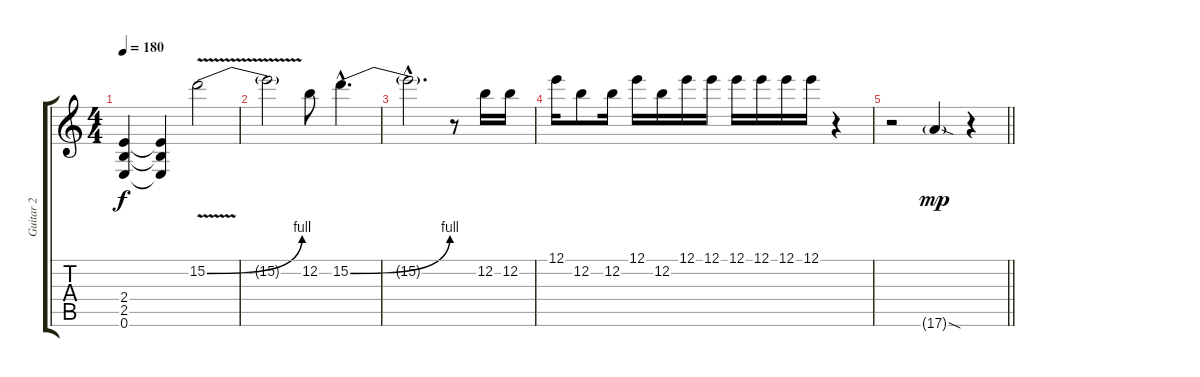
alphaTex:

\track ("Guitar 2" "Guitar 2") {instrument overdrivenguitar}
\staff {score tabs}
\tuning (E4 B3 G3 D3 A2 E2) {hide}
\ts (4 4)
\tempo 180
\clef g2
\ks c
(2.4{t} 2.5{t} 0.6{t}).4{dy f} (2.4{t} 2.5{t} 0.6{t}).4 15.2{be (bend 0 0 60 4) v}.2 |
15.2{t}.2 12.2.8 15.2{be (bend 0 0 60 4) hac}.4{d} |
15.2{hac t}.2{d} r.8 12.2.16 12.2.16 |
12.1.16 12.2.8 12.2.16 12.1.16 12.2.16 12.1.16 12.1.16 12.1.16 12.1.16 12.1.16 12.1.16 r.4 |
\barLineRight lightlight
r.2 17.6{sod g}.4{dy mp} r.4
